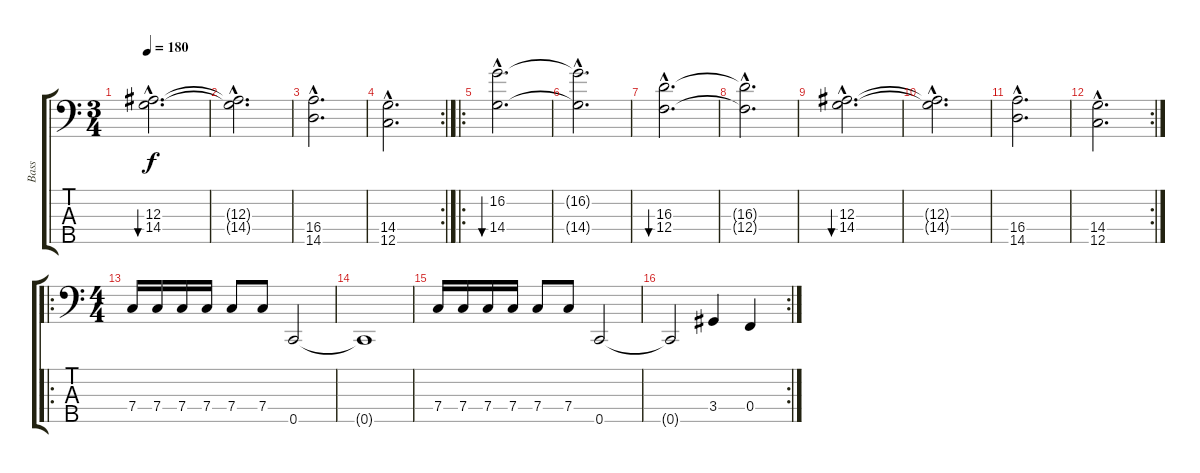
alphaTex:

\track ("Bass" "Bass") {instrument electricbassfinger}
\staff {score tabs}
\tuning (Ab2 Eb2 Bb1 F1 C1) {hide}
\ts (3 4)
\tempo 180
\clef f4
\ks c
(12.3{hac} 14.4{hac}).2{d bu 60 dy f} |
(12.3{hac t} 14.4{hac t}).2{d} |
(16.4{hac} 14.5{hac}).2{d} |
\rc 2
(14.4{hac} 12.5{hac}).2{d} |
\ro
(16.2{hac} 14.4{hac}).2{d bu 60} |
(16.2{hac t} 14.4{hac t}).2{d} |
(16.3{hac} 12.4{hac}).2{d bu 60} |
(16.3{hac t} 12.4{hac t}).2{d} |
(12.3{hac} 14.4{hac}).2{d bu 60} |
(12.3{hac t} 14.4{hac t}).2{d} |
(16.4{hac} 14.5{hac}).2{d} |
\rc 2
(14.4{hac} 12.5{hac}).2{d} |
\ro
\ts (4 4)
7.4.16 7.4.16 7.4.16 7.4.16 7.4.8 7.4.8 0.5.2 |
0.5{t}.1 |
7.4.16 7.4.16 7.4.16 7.4.16 7.4.8 7.4.8 0.5.2 |
\rc 2
0.5{t}.2 3.4.4 0.4.4
